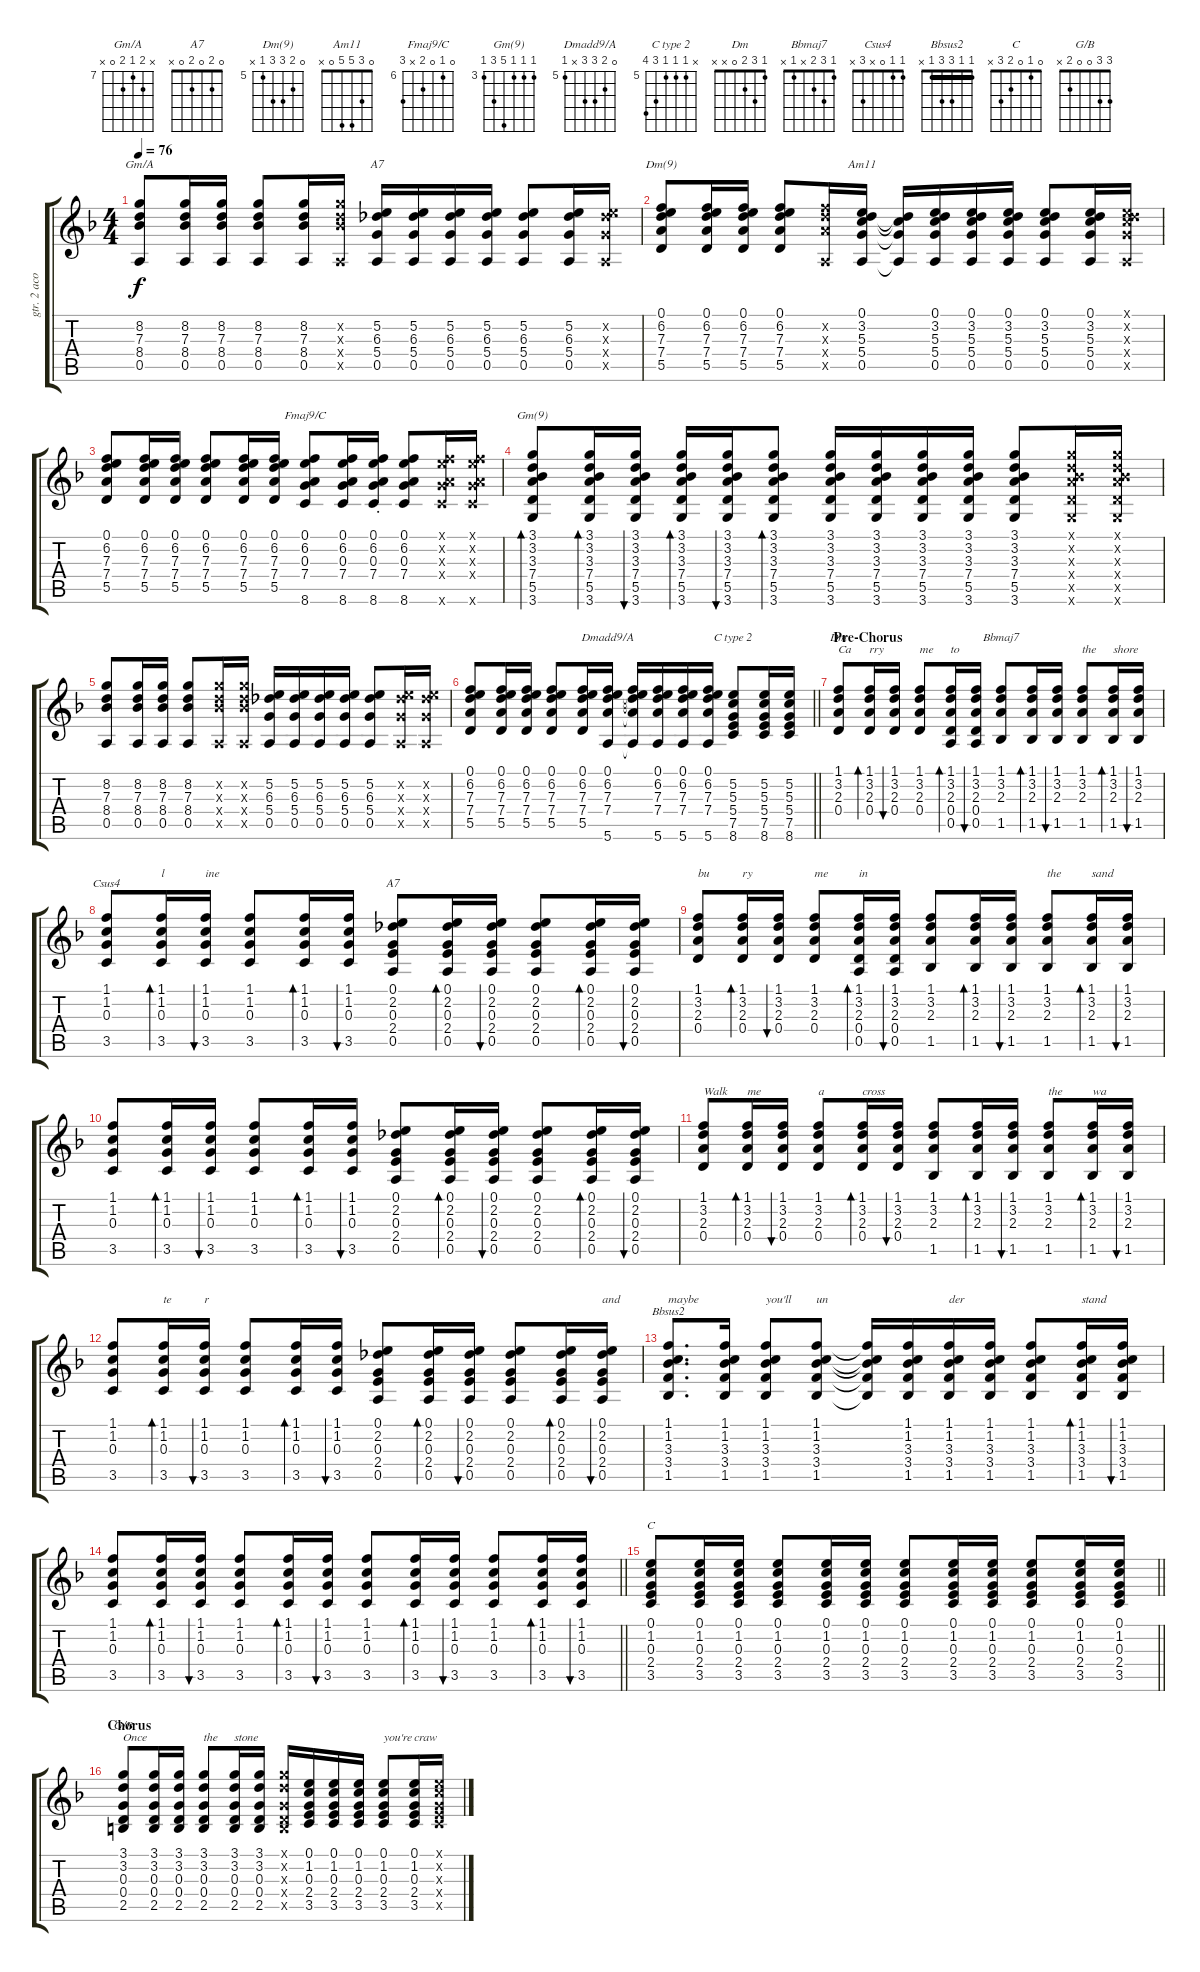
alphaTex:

\track ("gtr. 2 acoustic" "gtr. 2 aco") {instrument acousticguitarsteel}
\staff {score tabs}
\tuning (E4 B3 G3 D3 A2 E2) {hide}
\chord ("Gm/A" x 8 7 8 0 x) {firstfret 7}
\chord ("A7" x 5 6 5 0 x) {firstfret 5}
\chord ("Dm(9)" 0 6 7 7 5 x) {firstfret 5}
\chord ("Am11" 0 3 5 5 0 x)
\chord ("Fmaj9/C" 0 6 0 7 x 8) {firstfret 6}
\chord ("Gm(9)" 3 3 3 7 5 3) {firstfret 3}
\chord ("Dmadd9/A" 0 6 7 7 x 5) {firstfret 5}
\chord ("C type 2" x 5 5 5 7 8) {firstfret 5}
\chord ("Dm" 1 3 2 0 x x)
\chord ("Bbmaj7" 1 3 2 x 1 x)
\chord ("Csus4" 1 1 0 x 3 x)
\chord ("A7" 0 2 0 2 0 x)
\chord ("Bbsus2" 1 1 3 3 1 x) {barre 1}
\chord ("C" 0 1 0 2 3 x)
\chord ("G/B" 3 3 0 0 2 x)
\ts (4 4)
\tempo 76
\clef g2
\ks f
(8.2 7.3 8.4 0.5).8{ch "Gm/A" dy f} (8.2 7.3 8.4 0.5).16 (8.2 7.3 8.4 0.5).16 (8.2 7.3 8.4 0.5).8 (8.2 7.3 8.4 0.5).16 (8.2{x} 7.3{x} 8.4{x} 0.5{x}).16 (5.2 6.3 5.4 0.5).16{ch "A7"} (5.2 6.3 5.4 0.5).16 (5.2 6.3 5.4 0.5).16 (5.2 6.3 5.4 0.5).16 (5.2 6.3 5.4 0.5).8 (5.2 6.3 5.4 0.5).16 (5.2{x} 6.3{x} 5.4{x} 0.5{x}).16 |
(0.1 6.2 7.3 7.4 5.5).8{ch "Dm(9)" beam Up} (0.1 6.2 7.3 7.4 5.5).16{beam Up} (0.1 6.2 7.3 7.4 5.5).16{beam Up} (0.1 6.2 7.3 7.4 5.5).8 (6.2{x} 7.3{x} 7.4{x} 0.5{x}).16 (0.1 3.2 5.3 5.4 0.5).16{ch "Am11"} (3.2{t} 5.3{t} 5.4{t} 0.5{t}).16 (0.1 3.2 5.3 5.4 0.5).16 (0.1 3.2 5.3 5.4 0.5).16 (0.1 3.2 5.3 5.4 0.5).16 (0.1 3.2 5.3 5.4 0.5).8 (0.1 3.2 5.3 5.4 0.5).16 (0.1{x} 3.2{x} 5.3{x} 5.4{x} 0.5{x}).16 |
(0.1 6.2 7.3 7.4 5.5).8{beam Up} (0.1 6.2 7.3 7.4 5.5).16{beam Up} (0.1 6.2 7.3 7.4 5.5).16{beam Up} (0.1 6.2 7.3 7.4 5.5).8{beam Up} (0.1 6.2 7.3 7.4 5.5).16{beam Up} (0.1 6.2 7.3 7.4 5.5).16{beam Up} (0.1 6.2 0.3 7.4 8.6).8{ch "Fmaj9/C"} (0.1 6.2 0.3 7.4 8.6).16 (0.1{st} 6.2{st} 0.3{st} 7.4{st} 8.6{st}).16 (0.1 6.2 0.3 7.4 8.6).8 (0.1{x} 6.2{x} 0.3{x} 7.4{x} 8.6{x}).16 (0.1{x} 6.2{x} 0.3{x} 7.4{x} 8.6{x}).16 |
(3.1 3.2 3.3 7.4 5.5 3.6).8{bd 30 ch "Gm(9)"} (3.1 3.2 3.3 7.4 5.5 3.6).16{bd 30} (3.1 3.2 3.3 7.4 5.5 3.6).16{bu 30} (3.1 3.2 3.3 7.4 5.5 3.6).16{bd 30} (3.1 3.2 3.3 7.4 5.5 3.6).16{bu 30} (3.1 3.2 3.3 7.4 5.5 3.6).8{bd 30} (3.1 3.2 3.3 7.4 5.5 3.6).16 (3.1 3.2 3.3 7.4 5.5 3.6).16 (3.1 3.2 3.3 7.4 5.5 3.6).16 (3.1 3.2 3.3 7.4 5.5 3.6).16 (3.1 3.2 3.3 7.4 5.5 3.6).8 (3.1{x} 3.2{x} 3.3{x} 7.4{x} 5.5{x} 3.6{x}).16 (3.1{x} 3.2{x} 3.3{x} 7.4{x} 5.5{x} 3.6{x}).16 |
(8.2 7.3 8.4 0.5).8 (8.2 7.3 8.4 0.5).16 (8.2 7.3 8.4 0.5).16 (8.2 7.3 8.4 0.5).8 (8.2{x} 7.3{x} 8.4{x} 0.5{x}).16 (8.2{x} 7.3{x} 8.4{x} 0.5{x}).16 (5.2 6.3 5.4 0.5).16 (5.2 6.3 5.4 0.5).16 (5.2 6.3 5.4 0.5).16 (5.2 6.3 5.4 0.5).16 (5.2 6.3 5.4 0.5).8 (5.2{x} 6.3{x} 5.4{x} 0.5{x}).16 (5.2{x} 6.3{x} 5.4{x} 0.5{x}).16 |
\barLineRight lightlight
(0.1 6.2 7.3 7.4 5.5).8 (0.1 6.2 7.3 7.4 5.5).16 (0.1 6.2 7.3 7.4 5.5).16 (0.1 6.2 7.3 7.4 5.5).8 (0.1 6.2 7.3 7.4 5.5).16 (0.1 6.2 7.3 7.4 5.6).16{ch "Dmadd9/A"} (0.1{t} 6.2{t} 7.3{t} 7.4{t} 5.6{t}).16 (0.1 6.2 7.3 7.4 5.6).16 (0.1 6.2 7.3 7.4 5.6).16 (0.1 6.2 7.3 7.4 5.6).16 (5.2 5.3 5.4 7.5 8.6).8{ch "C type 2"} (5.2 5.3 5.4 7.5 8.6).16 (5.2 5.3 5.4 7.5 8.6).16 |
\section ("" "Pre-Chorus")
(1.1 3.2 2.3 0.4).8{ch "Dm" txt "Ca" beam Up} (1.1 3.2 2.3 0.4).16{bd 30 txt "rry" beam Up} (1.1 3.2 2.3 0.4).16{bu 30 beam Up} (1.1 3.2 2.3 0.4).8{txt "me"} (1.1 3.2 2.3 0.4 0.5).16{bd 30 txt "to"} (1.1 3.2 2.3 0.4 0.5).16{bu 30} (1.1 3.2 2.3 1.5).8{ch "Bbmaj7"} (1.1 3.2 2.3 1.5).16{bd 30} (1.1 3.2 2.3 1.5).16{bu 30} (1.1 3.2 2.3 1.5).8{txt "the"} (1.1 3.2 2.3 1.5).16{bd 30 txt "shore"} (1.1 3.2 2.3 1.5).16{bu 30} |
(1.1 1.2 0.3 3.5).8{ch "Csus4"} (1.1 1.2 0.3 3.5).16{bd 30 txt "l"} (1.1 1.2 0.3 3.5).16{bu 30 txt "ine"} (1.1 1.2 0.3 3.5).8 (1.1 1.2 0.3 3.5).16{bd 30} (1.1 1.2 0.3 3.5).16{bu 30} (0.1 2.2 0.3 2.4 0.5).8{ch "A7"} (0.1 2.2 0.3 2.4 0.5).16{bd 30} (0.1 2.2 0.3 2.4 0.5).16{bu 30} (0.1 2.2 0.3 2.4 0.5).8 (0.1 2.2 0.3 2.4 0.5).16{bd 30} (0.1 2.2 0.3 2.4 0.5).16{bu 30} |
(1.1 3.2 2.3 0.4).8{txt "bu" beam Up} (1.1 3.2 2.3 0.4).16{bd 30 txt "ry" beam Up} (1.1 3.2 2.3 0.4).16{bu 30 beam Up} (1.1 3.2 2.3 0.4).8{txt "me"} (1.1 3.2 2.3 0.4 0.5).16{bd 30 txt "in"} (1.1 3.2 2.3 0.4 0.5).16{bu 30} (1.1 3.2 2.3 1.5).8 (1.1 3.2 2.3 1.5).16{bd 30} (1.1 3.2 2.3 1.5).16{bu 30} (1.1 3.2 2.3 1.5).8{txt "the"} (1.1 3.2 2.3 1.5).16{bd 30 txt "sand"} (1.1 3.2 2.3 1.5).16{bu 30} |
(1.1 1.2 0.3 3.5).8 (1.1 1.2 0.3 3.5).16{bd 30} (1.1 1.2 0.3 3.5).16{bu 30} (1.1 1.2 0.3 3.5).8 (1.1 1.2 0.3 3.5).16{bd 30} (1.1 1.2 0.3 3.5).16{bu 30} (0.1 2.2 0.3 2.4 0.5).8 (0.1 2.2 0.3 2.4 0.5).16{bd 30} (0.1 2.2 0.3 2.4 0.5).16{bu 30} (0.1 2.2 0.3 2.4 0.5).8 (0.1 2.2 0.3 2.4 0.5).16{bd 30} (0.1 2.2 0.3 2.4 0.5).16{bu 30} |
(1.1 3.2 2.3 0.4).8{txt "Walk" beam Up} (1.1 3.2 2.3 0.4).16{bd 30 txt "me" beam Up} (1.1 3.2 2.3 0.4).16{bu 30 beam Up} (1.1 3.2 2.3 0.4).8{txt "a"} (1.1 3.2 2.3 0.4).16{bd 30 txt "cross"} (1.1 3.2 2.3 0.4).16{bu 30} (1.1 3.2 2.3 1.5).8 (1.1 3.2 2.3 1.5).16{bd 30} (1.1 3.2 2.3 1.5).16{bu 30} (1.1 3.2 2.3 1.5).8{txt "the"} (1.1 3.2 2.3 1.5).16{bd 30 txt "wa"} (1.1 3.2 2.3 1.5).16{bu 30} |
(1.1 1.2 0.3 3.5).8 (1.1 1.2 0.3 3.5).16{bd 30 txt "te"} (1.1 1.2 0.3 3.5).16{bu 30 txt "r"} (1.1 1.2 0.3 3.5).8 (1.1 1.2 0.3 3.5).16{bd 30} (1.1 1.2 0.3 3.5).16{bu 30} (0.1 2.2 0.3 2.4 0.5).8 (0.1 2.2 0.3 2.4 0.5).16{bd 30} (0.1 2.2 0.3 2.4 0.5).16{bu 30} (0.1 2.2 0.3 2.4 0.5).8 (0.1 2.2 0.3 2.4 0.5).16{bd 30} (0.1 2.2 0.3 2.4 0.5).16{bu 30 txt "and"} |
(1.1 1.2 3.3 3.4 1.5).8{d ch "Bbsus2" txt "maybe"} (1.1 1.2 3.3 3.4 1.5).16 (1.1 1.2 3.3 3.4 1.5).8{txt "you'll"} (1.1 1.2 3.3 3.4 1.5).8{txt "un"} (1.1{t} 1.2{t} 3.3{t} 3.4{t} 1.5{t}).16 (1.1 1.2 3.3 3.4 1.5).16 (1.1 1.2 3.3 3.4 1.5).16{txt "der"} (1.1 1.2 3.3 3.4 1.5).16 (1.1 1.2 3.3 3.4 1.5).8 (1.1 1.2 3.3 3.4 1.5).16{bd 60 txt "stand"} (1.1 1.2 3.3 3.4 1.5).16{bu 60} |
\barLineRight lightlight
(1.1 1.2 0.3 3.5).8 (1.1 1.2 0.3 3.5).16{bd 30} (1.1 1.2 0.3 3.5).16{bu 30} (1.1 1.2 0.3 3.5).8 (1.1 1.2 0.3 3.5).16{bd 30} (1.1 1.2 0.3 3.5).16{bu 30} (1.1 1.2 0.3 3.5).8 (1.1 1.2 0.3 3.5).16{bd 30} (1.1 1.2 0.3 3.5).16{bu 30} (1.1 1.2 0.3 3.5).8 (1.1 1.2 0.3 3.5).16{bd 30} (1.1 1.2 0.3 3.5).16{bu 30} |
\barLineRight lightlight
(0.1 1.2 0.3 2.4 3.5).8{ch "C"} (0.1 1.2 0.3 2.4 3.5).16 (0.1 1.2 0.3 2.4 3.5).16 (0.1 1.2 0.3 2.4 3.5).8 (0.1 1.2 0.3 2.4 3.5).16 (0.1 1.2 0.3 2.4 3.5).16 (0.1 1.2 0.3 2.4 3.5).8 (0.1 1.2 0.3 2.4 3.5).16 (0.1 1.2 0.3 2.4 3.5).16 (0.1 1.2 0.3 2.4 3.5).8 (0.1 1.2 0.3 2.4 3.5).16 (0.1 1.2 0.3 2.4 3.5).16 |
\section ("" "Chorus")
(3.1 3.2 0.3 0.4 2.5).8{ch "G/B" txt "Once"} (3.1 3.2 0.3 0.4 2.5).16 (3.1 3.2 0.3 0.4 2.5).16 (3.1 3.2 0.3 0.4 2.5).8{txt "the"} (3.1 3.2 0.3 0.4 2.5).16{txt "stone"} (3.1 3.2 0.3 0.4 2.5).16 (3.1{x} 3.2{x} 0.3{x} 0.4{x} 2.5{x}).16 (0.1 1.2 0.3 2.4 3.5).16 (0.1 1.2 0.3 2.4 3.5).16 (0.1 1.2 0.3 2.4 3.5).16 (0.1 1.2 0.3 2.4 3.5).8{txt "you're"} (0.1 1.2 0.3 2.4 3.5).16{txt "craw"} (0.1{x} 1.2{x} 0.3{x} 2.4{x} 3.5{x}).16
